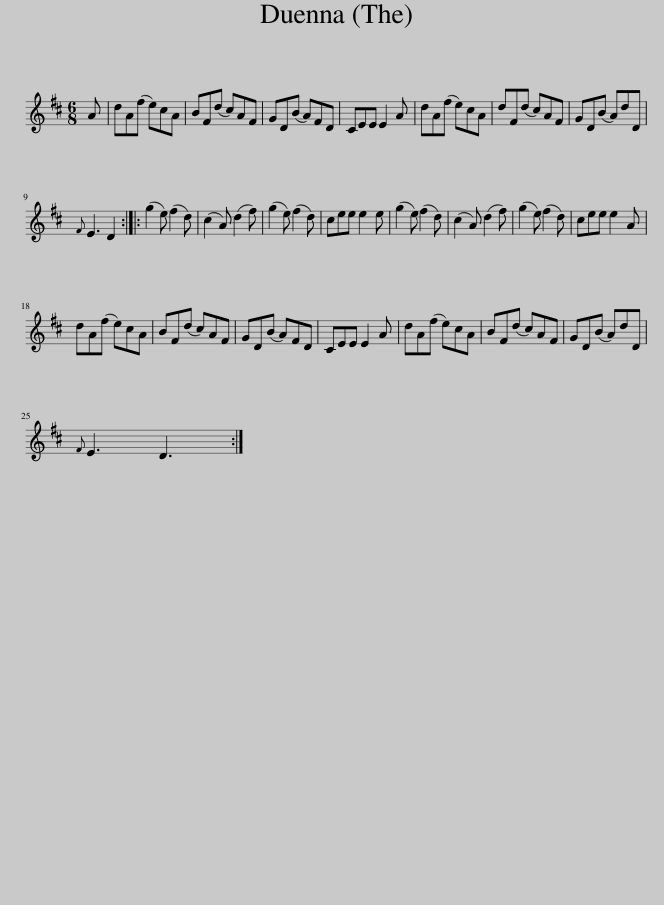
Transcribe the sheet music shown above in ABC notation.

X:1
L:1/8
M:6/8
I:linebreak $
K:D
V:1 treble
V:1
 A | dA(f e)cA | BF(d c)AF | GD(B A)FD | CEE E2 A | %5
 dA(f e)cA | dF(d c)AF | GD(B A)dD |${F} E3 D2 :: (g2 e) (f2 d) | %10
 (c2 A) (d2 f) | (g2 e) (f2 d) | cee e2 e | (g2 e) (f2 d) | (c2 A) (d2 f) | %15
 (g2 e) (f2 d) | cee e2 A |$ dA(f e)cA | BF(d c)AF | GD(B A)FD | %20
 CEE E2 A | dA(f e)cA | BF(d c)AF | GD(B A)dD |${F} E3 D3 :| %25
